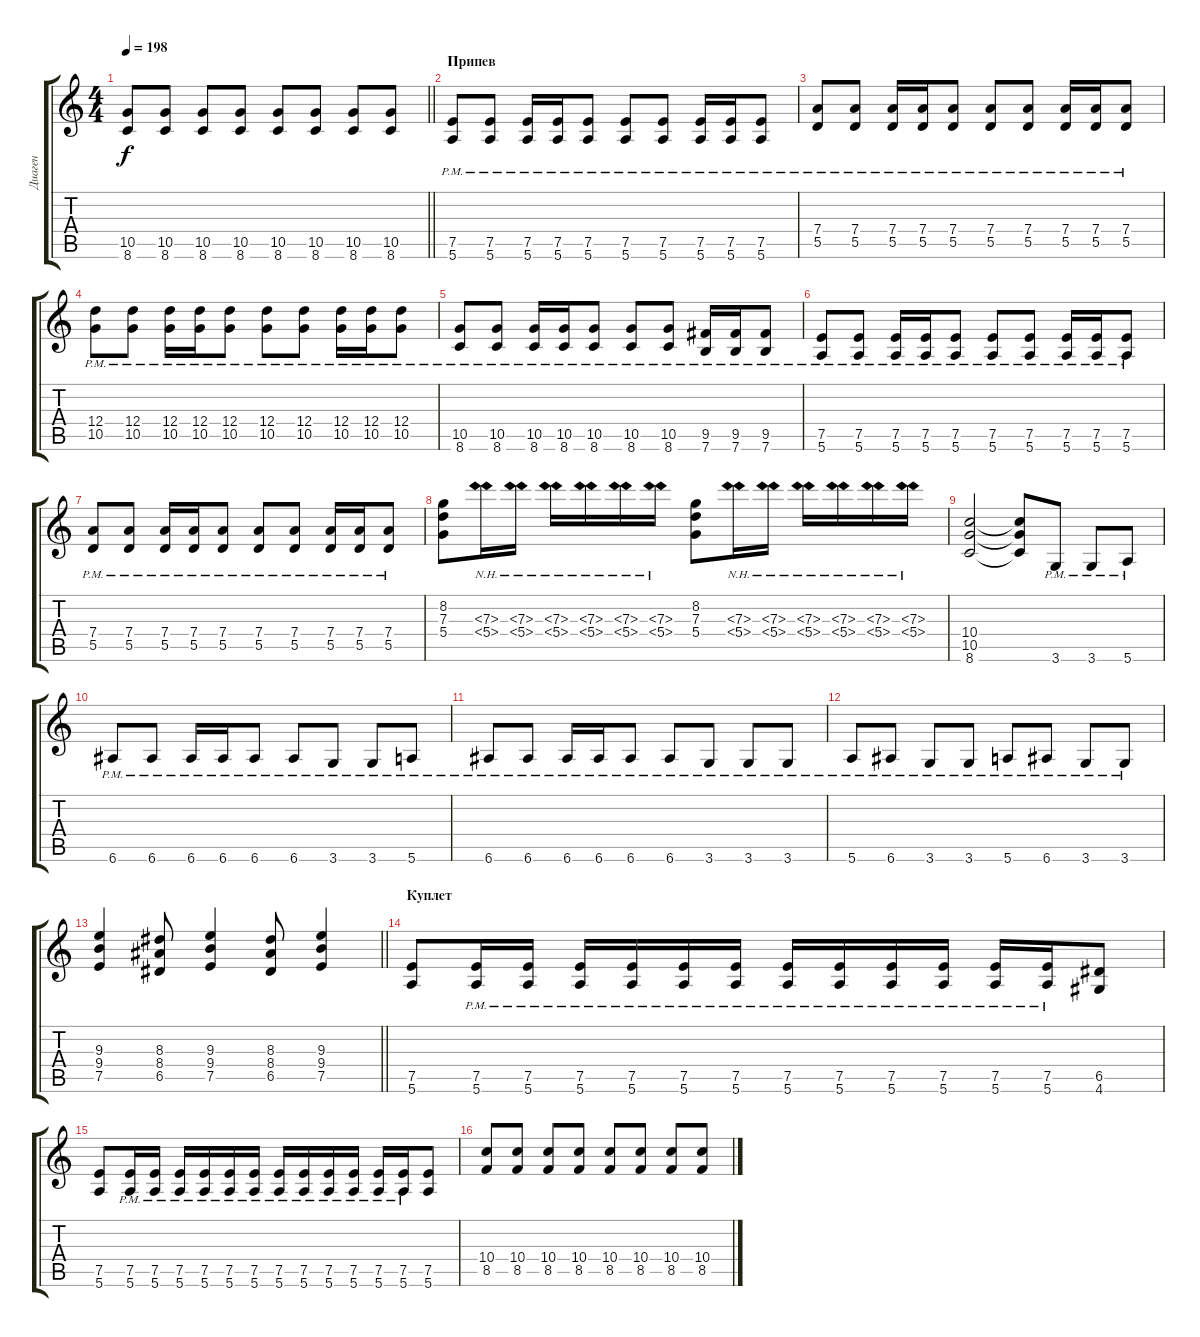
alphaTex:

\track ("Диаген" "Диаген") {instrument distortionguitar}
\staff {score tabs}
\tuning (E4 B3 G3 D3 A2 E2) {hide}
\ts (4 4)
\tempo 198
\clef g2
\barLineRight lightlight
\ks c
(10.5 8.6).8{dy f} (10.5 8.6).8 (10.5 8.6).8 (10.5 8.6).8 (10.5 8.6).8 (10.5 8.6).8 (10.5 8.6).8 (10.5 8.6).8 |
\section ("" "Припев")
(7.5{pm} 5.6{pm}).8 (7.5{pm} 5.6{pm}).8 (7.5{pm} 5.6{pm}).16 (7.5{pm} 5.6{pm}).16 (7.5{pm} 5.6{pm}).8 (7.5{pm} 5.6{pm}).8 (7.5{pm} 5.6{pm}).8 (7.5{pm} 5.6{pm}).16 (7.5{pm} 5.6{pm}).16 (7.5{pm} 5.6{pm}).8 |
(7.4{pm} 5.5{pm}).8 (7.4{pm} 5.5{pm}).8 (7.4{pm} 5.5{pm}).16 (7.4{pm} 5.5{pm}).16 (7.4{pm} 5.5{pm}).8 (7.4{pm} 5.5{pm}).8 (7.4{pm} 5.5{pm}).8 (7.4{pm} 5.5{pm}).16 (7.4{pm} 5.5{pm}).16 (7.4{pm} 5.5{pm}).8 |
(12.4{pm} 10.5{pm}).8 (12.4{pm} 10.5{pm}).8 (12.4{pm} 10.5{pm}).16 (12.4{pm} 10.5{pm}).16 (12.4{pm} 10.5{pm}).8 (12.4{pm} 10.5{pm}).8 (12.4{pm} 10.5{pm}).8 (12.4{pm} 10.5{pm}).16 (12.4{pm} 10.5{pm}).16 (12.4{pm} 10.5{pm}).8 |
(10.5{pm} 8.6{pm}).8 (10.5{pm} 8.6{pm}).8 (10.5{pm} 8.6{pm}).16 (10.5{pm} 8.6{pm}).16 (10.5{pm} 8.6{pm}).8 (10.5{pm} 8.6{pm}).8 (10.5{pm} 8.6{pm}).8 (9.5{pm} 7.6{pm}).16 (9.5{pm} 7.6{pm}).16 (9.5{pm} 7.6{pm}).8 |
(7.5{pm} 5.6{pm}).8 (7.5{pm} 5.6{pm}).8 (7.5{pm} 5.6{pm}).16 (7.5{pm} 5.6{pm}).16 (7.5{pm} 5.6{pm}).8 (7.5{pm} 5.6{pm}).8 (7.5{pm} 5.6{pm}).8 (7.5{pm} 5.6{pm}).16 (7.5{pm} 5.6{pm}).16 (7.5{pm} 5.6{pm}).8 |
(7.4{pm} 5.5{pm}).8 (7.4{pm} 5.5{pm}).8 (7.4{pm} 5.5{pm}).16 (7.4{pm} 5.5{pm}).16 (7.4{pm} 5.5{pm}).8 (7.4{pm} 5.5{pm}).8 (7.4{pm} 5.5{pm}).8 (7.4{pm} 5.5{pm}).16 (7.4{pm} 5.5{pm}).16 (7.4{pm} 5.5{pm}).8 |
(8.2 7.3 5.4).8 (7.3{nh} 5.4{nh}).16 (7.3{nh} 5.4{nh}).16 (7.3{nh} 5.4{nh}).16 (7.3{nh} 5.4{nh}).16 (7.3{nh} 5.4{nh}).16 (7.3{nh} 5.4{nh}).16 (8.2 7.3 5.4).8 (7.3{nh} 5.4{nh}).16 (7.3{nh} 5.4{nh}).16 (7.3{nh} 5.4{nh}).16 (7.3{nh} 5.4{nh}).16 (7.3{nh} 5.4{nh}).16 (7.3{nh} 5.4{nh}).16 |
(10.4 10.5 8.6).2 (10.4{t} 10.5{t} 8.6{t}).8 3.6{pm}.8 3.6{pm}.8 5.6{pm}.8 |
6.6{pm}.8 6.6{pm}.8 6.6{pm}.16 6.6{pm}.16 6.6{pm}.8 6.6{pm}.8 3.6{pm}.8 3.6{pm}.8 5.6{pm}.8 |
6.6{pm}.8 6.6{pm}.8 6.6{pm}.16 6.6{pm}.16 6.6{pm}.8 6.6{pm}.8 3.6{pm}.8 3.6{pm}.8 3.6{pm}.8 |
5.6{pm}.8 6.6{pm}.8 3.6{pm}.8 3.6{pm}.8 5.6{pm}.8 6.6{pm}.8 3.6{pm}.8 3.6{pm}.8 |
\barLineRight lightlight
(9.3 9.4 7.5).4 (8.3 8.4 6.5).8 (9.3 9.4 7.5).4 (8.3 8.4 6.5).8 (9.3 9.4 7.5).4 |
\section ("" "Куплет")
(7.5 5.6).8 (7.5{pm} 5.6{pm}).16 (7.5{pm} 5.6{pm}).16 (7.5{pm} 5.6{pm}).16 (7.5{pm} 5.6{pm}).16 (7.5{pm} 5.6{pm}).16 (7.5{pm} 5.6{pm}).16 (7.5{pm} 5.6{pm}).16 (7.5{pm} 5.6{pm}).16 (7.5{pm} 5.6{pm}).16 (7.5{pm} 5.6{pm}).16 (7.5{pm} 5.6{pm}).16 (7.5{pm} 5.6{pm}).16 (6.5 4.6).8 |
(7.5 5.6).8 (7.5{pm} 5.6{pm}).16 (7.5{pm} 5.6{pm}).16 (7.5{pm} 5.6{pm}).16 (7.5{pm} 5.6{pm}).16 (7.5{pm} 5.6{pm}).16 (7.5{pm} 5.6{pm}).16 (7.5{pm} 5.6{pm}).16 (7.5{pm} 5.6{pm}).16 (7.5{pm} 5.6{pm}).16 (7.5{pm} 5.6{pm}).16 (7.5{pm} 5.6{pm}).16 (7.5{pm} 5.6{pm}).16 (7.5 5.6).8 |
(10.4 8.5).8 (10.4 8.5).8 (10.4 8.5).8 (10.4 8.5).8 (10.4 8.5).8 (10.4 8.5).8 (10.4 8.5).8 (10.4 8.5).8
